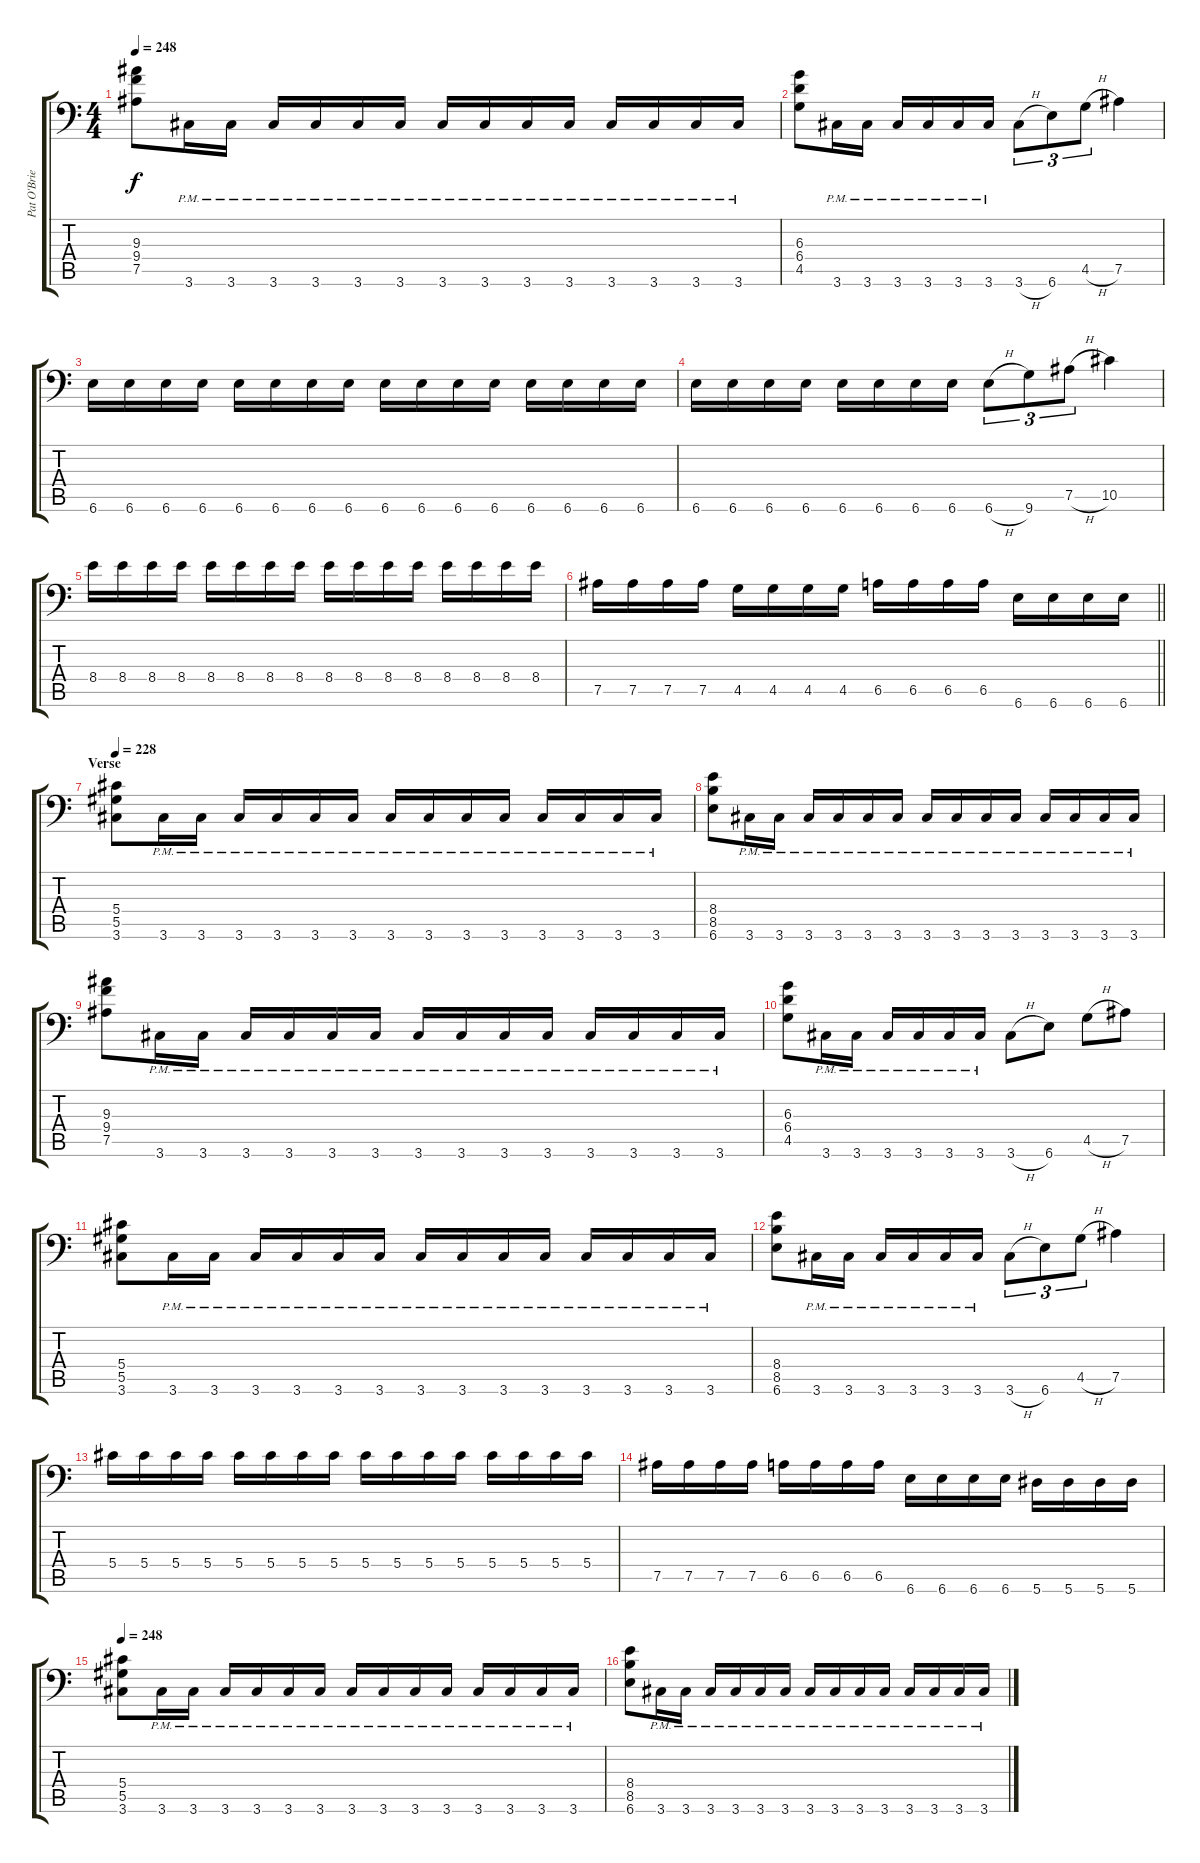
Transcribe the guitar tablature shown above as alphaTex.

\track ("Pat O'Brien" "Pat O'Brie") {instrument distortionguitar}
\staff {score tabs}
\tuning (Bb3 F3 Db3 Ab2 Eb2 Bb1) {hide}
\ts (4 4)
\tempo 248
\clef f4
\ks c
(9.3 9.4 7.5).8{dy f} 3.6{pm}.16 3.6{pm}.16 3.6{pm}.16 3.6{pm}.16 3.6{pm}.16 3.6{pm}.16 3.6{pm}.16 3.6{pm}.16 3.6{pm}.16 3.6{pm}.16 3.6{pm}.16 3.6{pm}.16 3.6{pm}.16 3.6{pm}.16 |
(6.3 6.4 4.5).8 3.6{pm}.16 3.6{pm}.16 3.6{pm}.16 3.6{pm}.16 3.6{pm}.16 3.6{pm}.16 3.6{h}.8{tu (3 2)} 6.6.8{tu (3 2)} 4.5{h}.8{tu (3 2)} 7.5.4 |
6.6.16 6.6.16 6.6.16 6.6.16 6.6.16 6.6.16 6.6.16 6.6.16 6.6.16 6.6.16 6.6.16 6.6.16 6.6.16 6.6.16 6.6.16 6.6.16 |
6.6.16 6.6.16 6.6.16 6.6.16 6.6.16 6.6.16 6.6.16 6.6.16 6.6{h}.8{tu (3 2)} 9.6.8{tu (3 2)} 7.5{h}.8{tu (3 2)} 10.5.4 |
8.4.16 8.4.16 8.4.16 8.4.16 8.4.16 8.4.16 8.4.16 8.4.16 8.4.16 8.4.16 8.4.16 8.4.16 8.4.16 8.4.16 8.4.16 8.4.16 |
\barLineRight lightlight
7.5.16 7.5.16 7.5.16 7.5.16 4.5.16 4.5.16 4.5.16 4.5.16 6.5.16 6.5.16 6.5.16 6.5.16 6.6.16 6.6.16 6.6.16 6.6.16 |
\section ("" "Verse")
\tempo 228
(5.4 5.5 3.6).8 3.6{pm}.16 3.6{pm}.16 3.6{pm}.16 3.6{pm}.16 3.6{pm}.16 3.6{pm}.16 3.6{pm}.16 3.6{pm}.16 3.6{pm}.16 3.6{pm}.16 3.6{pm}.16 3.6{pm}.16 3.6{pm}.16 3.6{pm}.16 |
(8.4 8.5 6.6).8 3.6{pm}.16 3.6{pm}.16 3.6{pm}.16 3.6{pm}.16 3.6{pm}.16 3.6{pm}.16 3.6{pm}.16 3.6{pm}.16 3.6{pm}.16 3.6{pm}.16 3.6{pm}.16 3.6{pm}.16 3.6{pm}.16 3.6{pm}.16 |
(9.3 9.4 7.5).8 3.6{pm}.16 3.6{pm}.16 3.6{pm}.16 3.6{pm}.16 3.6{pm}.16 3.6{pm}.16 3.6{pm}.16 3.6{pm}.16 3.6{pm}.16 3.6{pm}.16 3.6{pm}.16 3.6{pm}.16 3.6{pm}.16 3.6{pm}.16 |
(6.3 6.4 4.5).8 3.6{pm}.16 3.6{pm}.16 3.6{pm}.16 3.6{pm}.16 3.6{pm}.16 3.6{pm}.16 3.6{h}.8 6.6.8 4.5{h}.8 7.5.8 |
(5.4 5.5 3.6).8 3.6{pm}.16 3.6{pm}.16 3.6{pm}.16 3.6{pm}.16 3.6{pm}.16 3.6{pm}.16 3.6{pm}.16 3.6{pm}.16 3.6{pm}.16 3.6{pm}.16 3.6{pm}.16 3.6{pm}.16 3.6{pm}.16 3.6{pm}.16 |
(8.4 8.5 6.6).8 3.6{pm}.16 3.6{pm}.16 3.6{pm}.16 3.6{pm}.16 3.6{pm}.16 3.6{pm}.16 3.6{h}.8{tu (3 2)} 6.6.8{tu (3 2)} 4.5{h}.8{tu (3 2)} 7.5.4 |
5.4.16 5.4.16 5.4.16 5.4.16 5.4.16 5.4.16 5.4.16 5.4.16 5.4.16 5.4.16 5.4.16 5.4.16 5.4.16 5.4.16 5.4.16 5.4.16 |
7.5.16 7.5.16 7.5.16 7.5.16 6.5.16 6.5.16 6.5.16 6.5.16 6.6.16 6.6.16 6.6.16 6.6.16 5.6.16 5.6.16 5.6.16 5.6.16 |
\tempo 248
(5.4 5.5 3.6).8 3.6{pm}.16 3.6{pm}.16 3.6{pm}.16 3.6{pm}.16 3.6{pm}.16 3.6{pm}.16 3.6{pm}.16 3.6{pm}.16 3.6{pm}.16 3.6{pm}.16 3.6{pm}.16 3.6{pm}.16 3.6{pm}.16 3.6{pm}.16 |
(8.4 8.5 6.6).8 3.6{pm}.16 3.6{pm}.16 3.6{pm}.16 3.6{pm}.16 3.6{pm}.16 3.6{pm}.16 3.6{pm}.16 3.6{pm}.16 3.6{pm}.16 3.6{pm}.16 3.6{pm}.16 3.6{pm}.16 3.6{pm}.16 3.6{pm}.16
